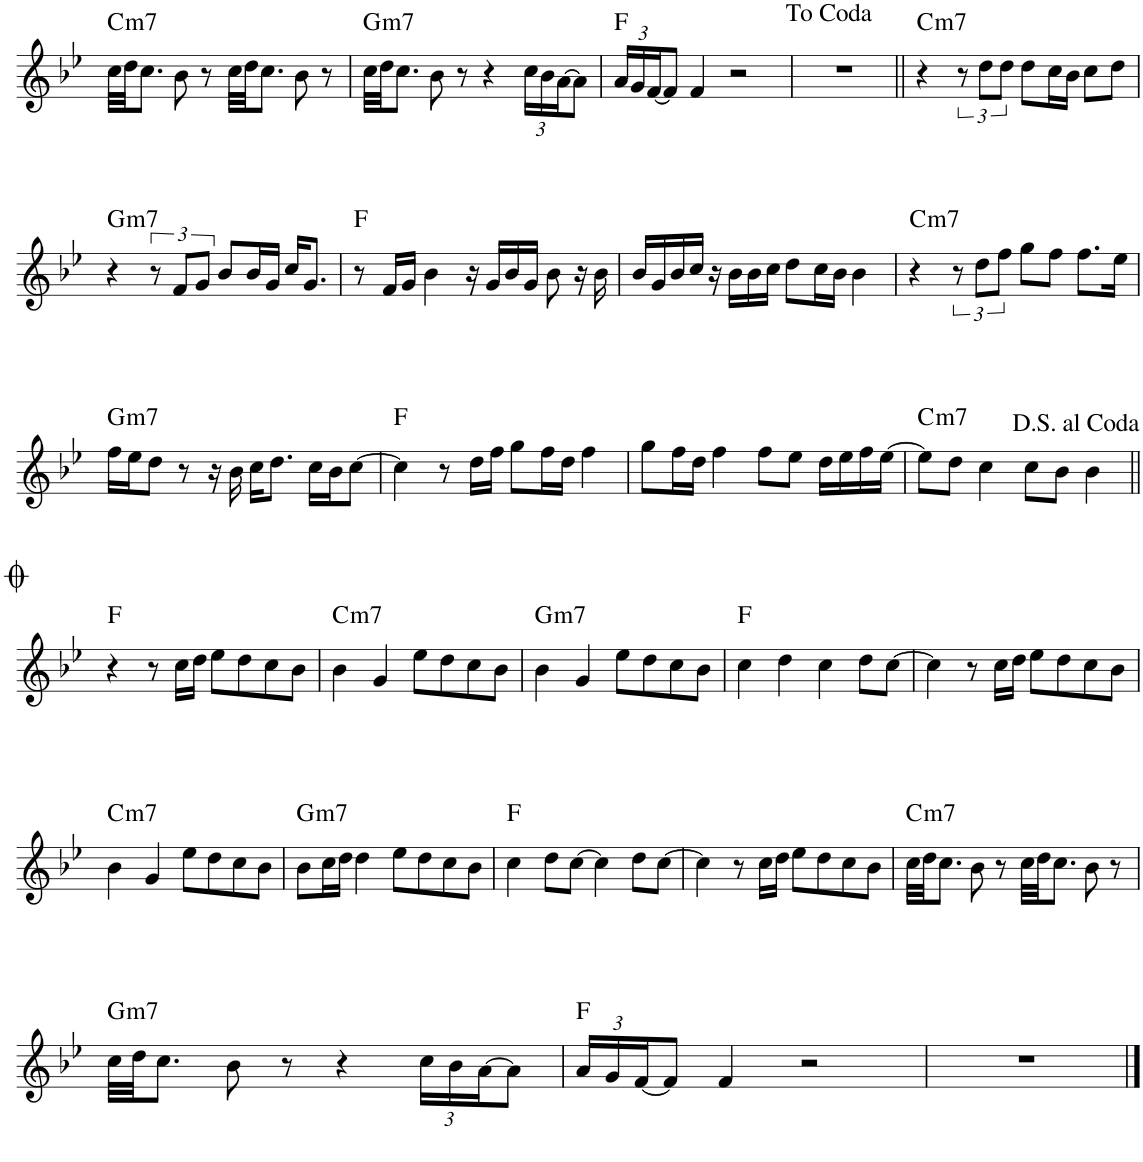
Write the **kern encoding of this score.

**kern	**harte
*part1	*part1
*staff1	*
*I"Piano	*
*I'Pno.	*
!!LO:PB:g=z
*clefG2	*
*k[b-e-]	*
*M4/4	*
=41	=41
!	!LO:H:kt=m7
32cc\LLL	C:min7
32dd\JJ	.
8.cc\J	.
8b-\	.
8r	.
32cc\LLL	.
32dd\JJ	.
8.cc\J	.
8b-\	.
8r	.
=42	=42
!	!LO:H:kt=m7
32cc\LLL	G:min7
32dd\JJ	.
8.cc\J	.
8b-\	.
8r	.
4r	.
*Xbrackettup	*
24cc\LL	.
24b-\	.
[24a\J	.
8a\J]	.
=43	=43
24a/LL	F:maj
24g/	.
[24f/J	.
8f/J]	.
4f/	.
2r	.
=44	=44
1r	.
=45||	=45||
!	!LO:H:kt=m7
4r	C:min7
*brackettup	*
12r	.
12dd\L	.
12dd\J	.
8dd\L	.
16cc\L	.
16b-\JJ	.
8cc\L	.
8dd\J	.
!!LO:LB:g=z
=46	=46
!	!LO:H:kt=m7
4r	G:min7
12r	.
12f/L	.
12g/J	.
8b-/L	.
16b-/L	.
16g/JJ	.
16cc/KL	.
8.g/J	.
=47	=47
8r	F:maj
16f/LL	.
16g/JJ	.
4b-\	.
16r	.
16g/LL	.
16b-/	.
16g/JJ	.
8b-\	.
16r	.
16b-\	.
=48	=48
16b-/LL	.
16g/	.
16b-/	.
16cc/JJ	.
16r	.
16b-\LL	.
16b-\	.
16cc\JJ	.
8dd\L	.
16cc\L	.
16b-\JJ	.
4b-\	.
=49	=49
!	!LO:H:kt=m7
4r	C:min7
12r	.
12dd\L	.
12ff\J	.
8gg\L	.
8ff\J	.
8.ff\L	.
16ee-\Jk	.
!!LO:LB:g=z
=50	=50
!	!LO:H:kt=m7
16ff\LL	G:min7
16ee-\J	.
8dd\J	.
8r	.
16r	.
16b-\	.
16cc\KL	.
8.dd\J	.
16cc\LL	.
16b-\J	.
[8cc\J	.
=51	=51
4cc\]	F:maj
8r	.
16dd\LL	.
16ff\JJ	.
8gg\L	.
16ff\L	.
16dd\JJ	.
4ff\	.
=52	=52
8gg\L	.
16ff\L	.
16dd\JJ	.
4ff\	.
8ff\L	.
8ee-\J	.
16dd\LL	.
16ee-\	.
16ff\	.
[16ee-\JJ	.
=53	=53
!	!LO:H:kt=m7
8ee-\L]	C:min7
8dd\J	.
4cc\	.
8cc\L	.
8b-\J	.
4b-\	.
!!LO:LB:g=z
=54||	=54||
4r	F:maj
8r	.
16cc\LL	.
16dd\JJ	.
8ee-\L	.
8dd\	.
8cc\	.
8b-\J	.
=55	=55
!	!LO:H:kt=m7
4b-\	C:min7
4g/	.
8ee-\L	.
8dd\	.
8cc\	.
8b-\J	.
=56	=56
!	!LO:H:kt=m7
4b-\	G:min7
4g/	.
8ee-\L	.
8dd\	.
8cc\	.
8b-\J	.
=57	=57
4cc\	F:maj
4dd\	.
4cc\	.
8dd\L	.
[8cc\J	.
=58	=58
4cc\]	.
8r	.
16cc\LL	.
16dd\JJ	.
8ee-\L	.
8dd\	.
8cc\	.
8b-\J	.
!!LO:LB:g=z
=59	=59
!	!LO:H:kt=m7
4b-\	C:min7
4g/	.
8ee-\L	.
8dd\	.
8cc\	.
8b-\J	.
=60	=60
!	!LO:H:kt=m7
8b-\L	G:min7
16cc\L	.
16dd\JJ	.
4dd\	.
8ee-\L	.
8dd\	.
8cc\	.
8b-\J	.
=61	=61
4cc\	F:maj
8dd\L	.
[8cc\J	.
4cc\]	.
8dd\L	.
[8cc\J	.
=62	=62
4cc\]	.
8r	.
16cc\LL	.
16dd\JJ	.
8ee-\L	.
8dd\	.
8cc\	.
8b-\J	.
=63	=63
!	!LO:H:kt=m7
32cc\LLL	C:min7
32dd\JJ	.
8.cc\J	.
8b-\	.
8r	.
32cc\LLL	.
32dd\JJ	.
8.cc\J	.
8b-\	.
8r	.
!!LO:LB:g=z
=64	=64
!	!LO:H:kt=m7
32cc\LLL	G:min7
32dd\JJ	.
8.cc\J	.
8b-\	.
8r	.
4r	.
*Xbrackettup	*
24cc\LL	.
24b-\	.
[24a\J	.
8a\J]	.
=65	=65
24a/LL	F:maj
24g/	.
[24f/J	.
8f/J]	.
4f/	.
2r	.
=66	=66
1r	.
==	==
*-	*-
